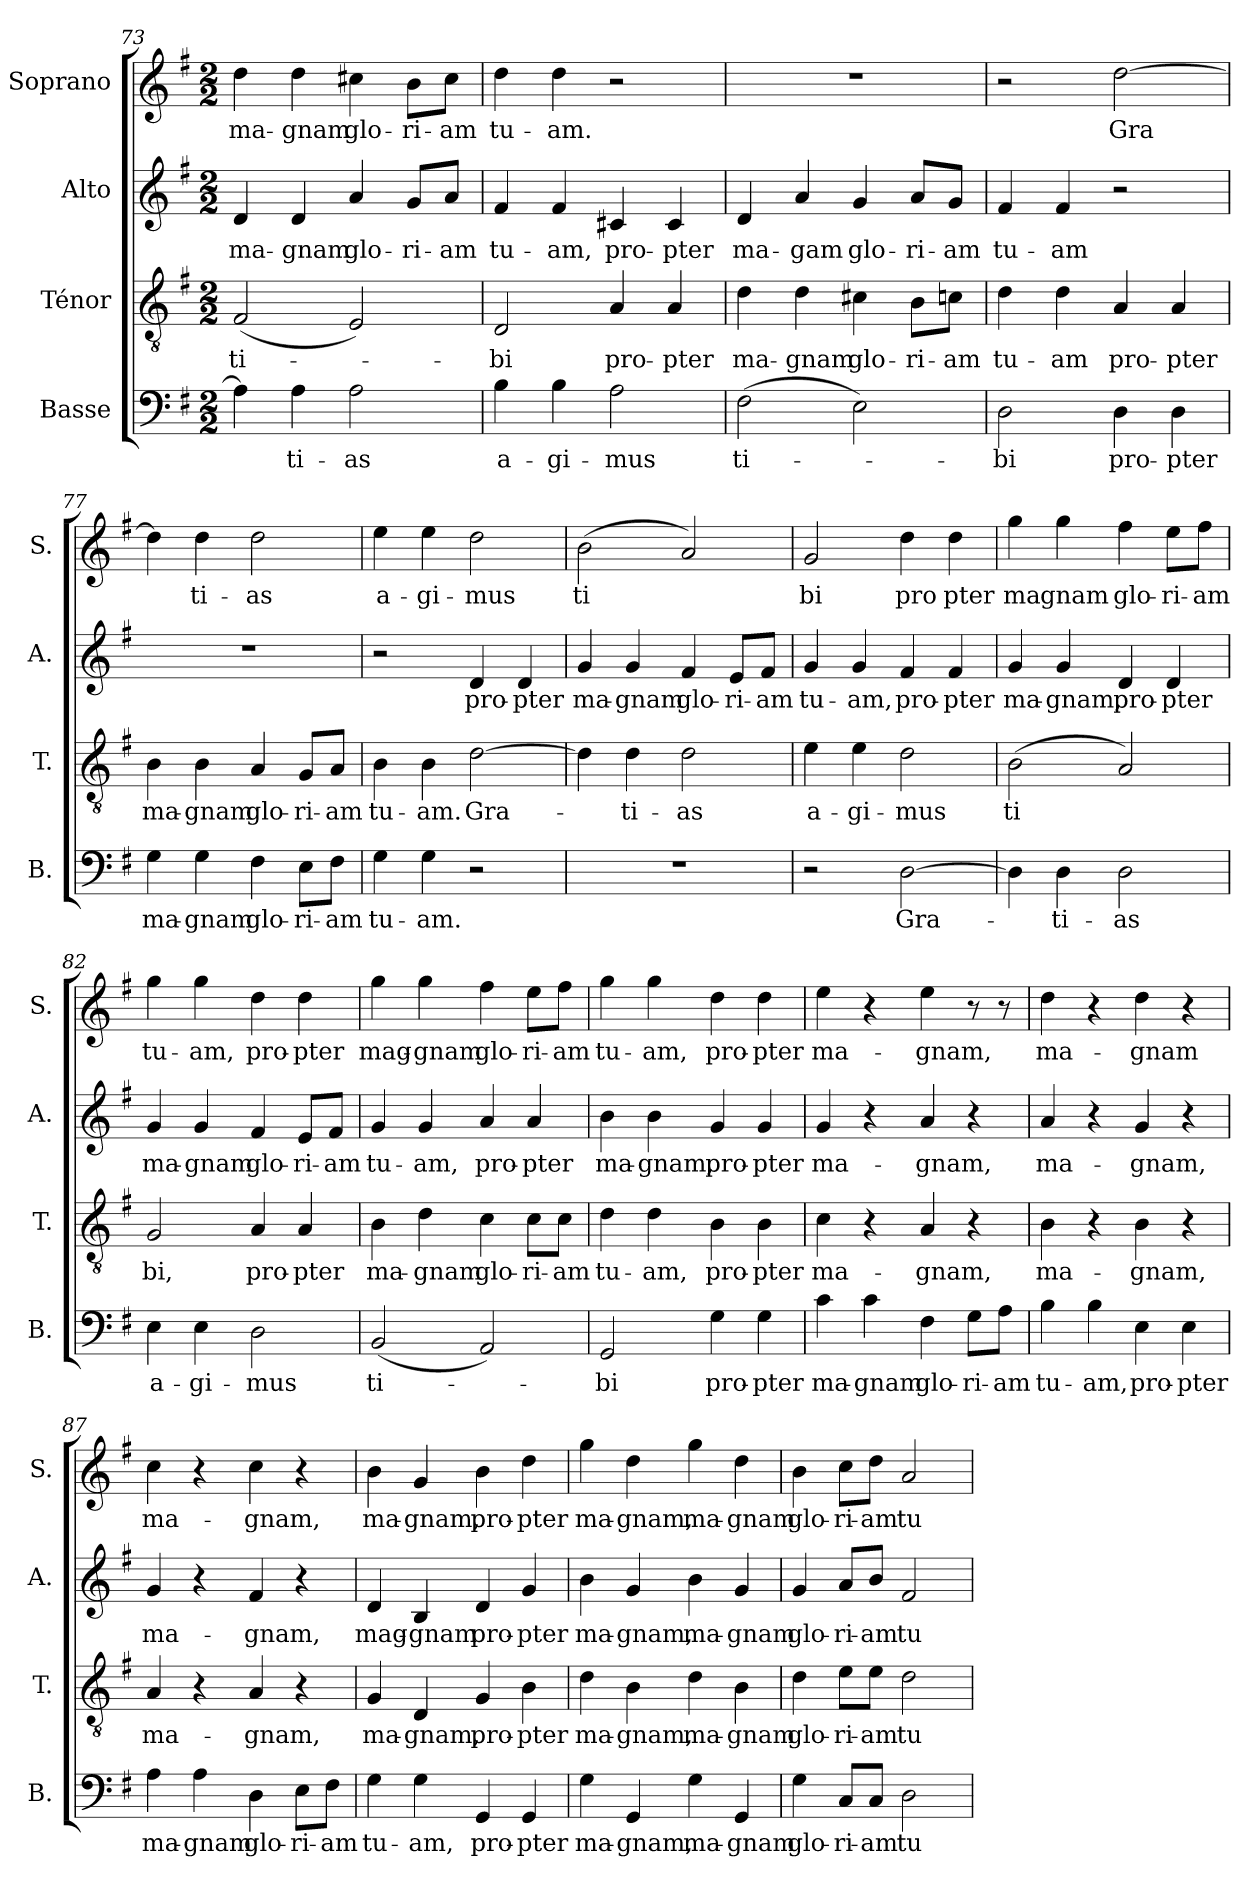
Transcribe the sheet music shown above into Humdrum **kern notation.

**kern	**text	**kern	**text	**kern	**text	**kern	**text
*part4	*part4	*part3	*part3	*part2	*part2	*part1	*part1
*staff4	*staff4	*staff3	*staff3	*staff2	*staff2	*staff1	*staff1
*I"Basse	*	*I"Ténor	*	*I"Alto	*	*I"Soprano	*
*I'B.	*	*I'T.	*	*I'A.	*	*I'S.	*
*clefF4	*	*clefGv2	*	*clefG2	*	*clefG2	*
*k[f#]	*	*k[f#]	*	*k[f#]	*	*k[f#]	*
*M2/2	*	*M2/2	*	*M2/2	*	*M2/2	*
=73	=73	=73	=73	=73	=73	=73	=73
!	!	!	!LO:LY:b	!	!LO:LY:b	!	!LO:LY:b
4A\]	.	(2F#/	ti-	4d/	ma-	4dd\	ma-
!	!LO:LY:b	!	!	!	!LO:LY:b	!	!LO:LY:b
4A\	-ti-	.	.	4d/	-gnam	4dd\	-gnam
!	!LO:LY:b	!	!	!	!LO:LY:b	!	!LO:LY:b
2A\	-as	2E/)	.	4a/	glo-	4cc#X\	glo-
!	!	!	!	!	!LO:LY:b	!	!LO:LY:b
.	.	.	.	8g/L	-ri-	8b\L	-ri-
!	!	!	!	!	!LO:LY:b	!	!LO:LY:b
.	.	.	.	8a/J	-am	8cc#\J	-am
=74	=74	=74	=74	=74	=74	=74	=74
!	!LO:LY:b	!	!LO:LY:b	!	!LO:LY:b	!	!LO:LY:b
4B\	a-	2D/	-bi	4f#/	tu-	4dd\	tu-
!	!LO:LY:b	!	!	!	!LO:LY:b	!	!LO:LY:b
4B\	-gi-	.	.	4f#/	-am,	4dd\	-am.
!	!LO:LY:b	!	!LO:LY:b	!	!LO:LY:b	!	!
2A\	-mus	4A/	pro-	4c#X/	pro-	2r	.
!	!	!	!LO:LY:b	!	!LO:LY:b	!	!
.	.	4A/	-pter	4c#/	-pter	.	.
=75	=75	=75	=75	=75	=75	=75	=75
!	!LO:LY:b	!	!LO:LY:b	!	!LO:LY:b	!	!
(2F#\	ti-	4d\	ma-	4d/	ma-	1r	.
!	!	!	!LO:LY:b	!	!LO:LY:b	!	!
.	.	4d\	-gnam	4a/	-gam	.	.
!	!	!	!LO:LY:b	!	!LO:LY:b	!	!
2E\)	.	4c#X\	glo-	4g/	glo-	.	.
!	!	!	!LO:LY:b	!	!LO:LY:b	!	!
.	.	8B\L	-ri-	8a/L	-ri-	.	.
!	!	!	!LO:LY:b	!	!LO:LY:b	!	!
.	.	8cn\J	-am	8g/J	-am	.	.
!!LO:LB:g=z
=76	=76	=76	=76	=76	=76	=76	=76
!	!LO:LY:b	!	!LO:LY:b	!	!LO:LY:b	!	!
2D\	-bi	4d\	tu-	4f#/	tu-	2r	.
!	!	!	!LO:LY:b	!	!LO:LY:b	!	!
.	.	4d\	-am	4f#/	-am	.	.
!	!LO:LY:b	!	!LO:LY:b	!	!	!	!LO:LY:b
4D\	pro-	4A/	pro-	2r	.	[2dd\	Gra
!	!LO:LY:b	!	!LO:LY:b	!	!	!	!
4D\	-pter	4A/	-pter	.	.	.	.
=77	=77	=77	=77	=77	=77	=77	=77
!	!LO:LY:b	!	!LO:LY:b	!	!	!	!
4G\	ma-	4B\	ma-	1r	.	4dd\]	.
!	!LO:LY:b	!	!LO:LY:b	!	!	!	!LO:LY:b
4G\	-gnam	4B\	-gnam	.	.	4dd\	-ti-
!	!LO:LY:b	!	!LO:LY:b	!	!	!	!LO:LY:b
4F#\	glo-	4A/	glo-	.	.	2dd\	-as
!	!LO:LY:b	!	!LO:LY:b	!	!	!	!
8E\L	-ri-	8G/L	-ri-	.	.	.	.
!	!LO:LY:b	!	!LO:LY:b	!	!	!	!
8F#\J	-am	8A/J	-am	.	.	.	.
=78	=78	=78	=78	=78	=78	=78	=78
!	!LO:LY:b	!	!LO:LY:b	!	!	!	!LO:LY:b
4G\	tu-	4B\	tu-	2r	.	4ee\	a-
!	!LO:LY:b	!	!LO:LY:b	!	!	!	!LO:LY:b
4G\	-am.	4B\	-am.	.	.	4ee\	-gi-
!	!	!	!LO:LY:b	!	!LO:LY:b	!	!LO:LY:b
2r	.	[2d\	Gra-	4d/	pro-	2dd\	-mus
!	!	!	!	!	!LO:LY:b	!	!
.	.	.	.	4d/	-pter	.	.
=79	=79	=79	=79	=79	=79	=79	=79
!	!	!	!	!	!LO:LY:b	!	!LO:LY:b
1r	.	4d\]	.	4g/	ma-	(2b\	ti
!	!	!	!LO:LY:b	!	!LO:LY:b	!	!
.	.	4d\	-ti-	4g/	-gnam	.	.
!	!	!	!LO:LY:b	!	!LO:LY:b	!	!
.	.	2d\	-as	4f#/	glo-	2a/)	.
!	!	!	!	!	!LO:LY:b	!	!
.	.	.	.	8e/L	-ri-	.	.
!	!	!	!	!	!LO:LY:b	!	!
.	.	.	.	8f#/J	-am	.	.
=80	=80	=80	=80	=80	=80	=80	=80
!	!	!	!LO:LY:b	!	!LO:LY:b	!	!LO:LY:b
2r	.	4e\	a-	4g/	tu-	2g/	-bi
!	!	!	!LO:LY:b	!	!LO:LY:b	!	!
.	.	4e\	-gi-	4g/	-am,	.	.
!	!LO:LY:b	!	!LO:LY:b	!	!LO:LY:b	!	!LO:LY:b
[2D\	Gra-	2d\	-mus	4f#/	pro-	4dd\	pro
!	!	!	!	!	!LO:LY:b	!	!LO:LY:b
.	.	.	.	4f#/	-pter	4dd\	pter
=81	=81	=81	=81	=81	=81	=81	=81
!	!	!	!LO:LY:b	!	!LO:LY:b	!	!LO:LY:b
4D\]	.	(2B\	ti	4g/	ma-	4gg\	ma
!	!LO:LY:b	!	!	!	!LO:LY:b	!	!LO:LY:b
4D\	-ti-	.	.	4g/	-gnam,	4gg\	gnam
!	!LO:LY:b	!	!	!	!LO:LY:b	!	!LO:LY:b
2D\	-as	2A/)	.	4d/	pro-	4ff#\	glo-
!	!	!	!	!	!LO:LY:b	!	!LO:LY:b
.	.	.	.	4d/	-pter	8ee\L	-ri-
!	!	!	!	!	!	!	!LO:LY:b
.	.	.	.	.	.	8ff#\J	-am
!!LO:PB:g=z
=82	=82	=82	=82	=82	=82	=82	=82
!	!LO:LY:b	!	!LO:LY:b	!	!LO:LY:b	!	!LO:LY:b
4E\	a-	2G/	-bi,	4g/	ma-	4gg\	tu-
!	!LO:LY:b	!	!	!	!LO:LY:b	!	!LO:LY:b
4E\	-gi-	.	.	4g/	-gnam	4gg\	-am,
!	!LO:LY:b	!	!LO:LY:b	!	!LO:LY:b	!	!LO:LY:b
2D\	-mus	4A/	pro-	4f#/	glo-	4dd\	pro-
!	!	!	!LO:LY:b	!	!LO:LY:b	!	!LO:LY:b
.	.	4A/	-pter	8e/L	-ri-	4dd\	-pter
!	!	!	!	!	!LO:LY:b	!	!
.	.	.	.	8f#/J	-am	.	.
=83	=83	=83	=83	=83	=83	=83	=83
!	!LO:LY:b	!	!LO:LY:b	!	!LO:LY:b	!	!LO:LY:b
(>2BB/	ti-	4B\	ma-	4g/	tu-	4gg\	mag-
!	!	!	!LO:LY:b	!	!LO:LY:b	!	!LO:LY:b
.	.	4d\	-gnam	4g/	-am,	4gg\	-gnam
!	!	!	!LO:LY:b	!	!LO:LY:b	!	!LO:LY:b
2AA/)	.	4c\	glo-	4a/	pro-	4ff#\	glo-
!	!	!	!LO:LY:b	!	!LO:LY:b	!	!LO:LY:b
.	.	8c\L	-ri-	4a/	-pter	8ee\L	-ri-
!	!	!	!LO:LY:b	!	!	!	!LO:LY:b
.	.	8c\J	-am	.	.	8ff#\J	-am
=84	=84	=84	=84	=84	=84	=84	=84
!	!LO:LY:b	!	!LO:LY:b	!	!LO:LY:b	!	!LO:LY:b
2GG/	-bi	4d\	tu-	4b\	ma-	4gg\	tu-
!	!	!	!LO:LY:b	!	!LO:LY:b	!	!LO:LY:b
.	.	4d\	-am,	4b\	-gnam,	4gg\	-am,
!	!LO:LY:b	!	!LO:LY:b	!	!LO:LY:b	!	!LO:LY:b
4G\	pro-	4B\	pro-	4g/	pro-	4dd\	pro-
!	!LO:LY:b	!	!LO:LY:b	!	!LO:LY:b	!	!LO:LY:b
4G\	-pter	4B\	-pter	4g/	-pter	4dd\	-pter
=85	=85	=85	=85	=85	=85	=85	=85
!	!LO:LY:b	!	!LO:LY:b	!	!LO:LY:b	!	!LO:LY:b
4c\	ma-	4c\	ma-	4g/	ma-	4ee\	ma-
!	!LO:LY:b	!	!	!	!	!	!
4c\	-gnam	4r	.	4r	.	4r	.
!	!LO:LY:b	!	!LO:LY:b	!	!LO:LY:b	!	!LO:LY:b
4F#\	glo-	4A/	-gnam,	4a/	-gnam,	4ee\	-gnam,
!	!LO:LY:b	!	!	!	!	!	!
8G\L	-ri-	4r	.	4r	.	8r	.
!	!LO:LY:b	!	!	!	!	!	!
8A\J	-am	.	.	.	.	8r	.
=86	=86	=86	=86	=86	=86	=86	=86
!	!LO:LY:b	!	!LO:LY:b	!	!LO:LY:b	!	!LO:LY:b
4B\	tu-	4B\	ma-	4a/	ma-	4dd\	ma-
!	!LO:LY:b	!	!	!	!	!	!
4B\	-am,	4r	.	4r	.	4r	.
!	!LO:LY:b	!	!LO:LY:b	!	!LO:LY:b	!	!LO:LY:b
4E\	pro-	4B\	-gnam,	4g/	-gnam,	4dd\	-gnam
!	!LO:LY:b	!	!	!	!	!	!
4E\	-pter	4r	.	4r	.	4r	.
!!LO:LB:g=z
=87	=87	=87	=87	=87	=87	=87	=87
!	!LO:LY:b	!	!LO:LY:b	!	!LO:LY:b	!	!LO:LY:b
4A\	ma-	4A/	ma-	4g/	ma-	4cc\	ma-
!	!LO:LY:b	!	!	!	!	!	!
4A\	-gnam	4r	.	4r	.	4r	.
!	!LO:LY:b	!	!LO:LY:b	!	!LO:LY:b	!	!LO:LY:b
4D\	glo-	4A/	-gnam,	4f#/	-gnam,	4cc\	-gnam,
!	!LO:LY:b	!	!	!	!	!	!
8E\L	-ri-	4r	.	4r	.	4r	.
!	!LO:LY:b	!	!	!	!	!	!
8F#\J	-am	.	.	.	.	.	.
=88	=88	=88	=88	=88	=88	=88	=88
!	!LO:LY:b	!	!LO:LY:b	!	!LO:LY:b	!	!LO:LY:b
4G\	tu-	4G/	ma-	4d/	mag-	4b\	ma-
!	!LO:LY:b	!	!LO:LY:b	!	!LO:LY:b	!	!LO:LY:b
4G\	-am,	4D/	-gnam,	4B/	-gnam	4g/	-gnam,
!	!LO:LY:b	!	!LO:LY:b	!	!LO:LY:b	!	!LO:LY:b
4GG/	pro-	4G/	pro-	4d/	pro-	4b\	pro-
!	!LO:LY:b	!	!LO:LY:b	!	!LO:LY:b	!	!LO:LY:b
4GG/	-pter	4B\	-pter	4g/	-pter	4dd\	-pter
=89	=89	=89	=89	=89	=89	=89	=89
!	!LO:LY:b	!	!LO:LY:b	!	!LO:LY:b	!	!LO:LY:b
4G\	ma-	4d\	ma-	4b\	ma-	4gg\	ma-
!	!LO:LY:b	!	!LO:LY:b	!	!LO:LY:b	!	!LO:LY:b
4GG/	-gnam,	4B\	-gnam,	4g/	-gnam,	4dd\	-gnam,
!	!LO:LY:b	!	!LO:LY:b	!	!LO:LY:b	!	!LO:LY:b
4G\	ma-	4d\	ma-	4b\	ma-	4gg\	ma-
!	!LO:LY:b	!	!LO:LY:b	!	!LO:LY:b	!	!LO:LY:b
4GG/	-gnam	4B\	-gnam	4g/	-gnam	4dd\	-gnam
=90	=90	=90	=90	=90	=90	=90	=90
!	!LO:LY:b	!	!LO:LY:b	!	!LO:LY:b	!	!LO:LY:b
4G\	glo-	4d\	glo-	4g/	glo-	4b\	glo-
!	!LO:LY:b	!	!LO:LY:b	!	!LO:LY:b	!	!LO:LY:b
8C/L	-ri-	8e\L	-ri-	8a/L	-ri-	8cc\L	-ri-
!	!LO:LY:b	!	!LO:LY:b	!	!LO:LY:b	!	!LO:LY:b
8C/J	-am	8e\J	-am	8b/J	-am	8dd\J	-am
!	!LO:LY:b	!	!LO:LY:b	!	!LO:LY:b	!	!LO:LY:b
2D\	tu-	2d\	tu-	2f#/	tu-	2a/	tu-
=	=	=	=	=	=	=	=
*-	*-	*-	*-	*-	*-	*-	*-
